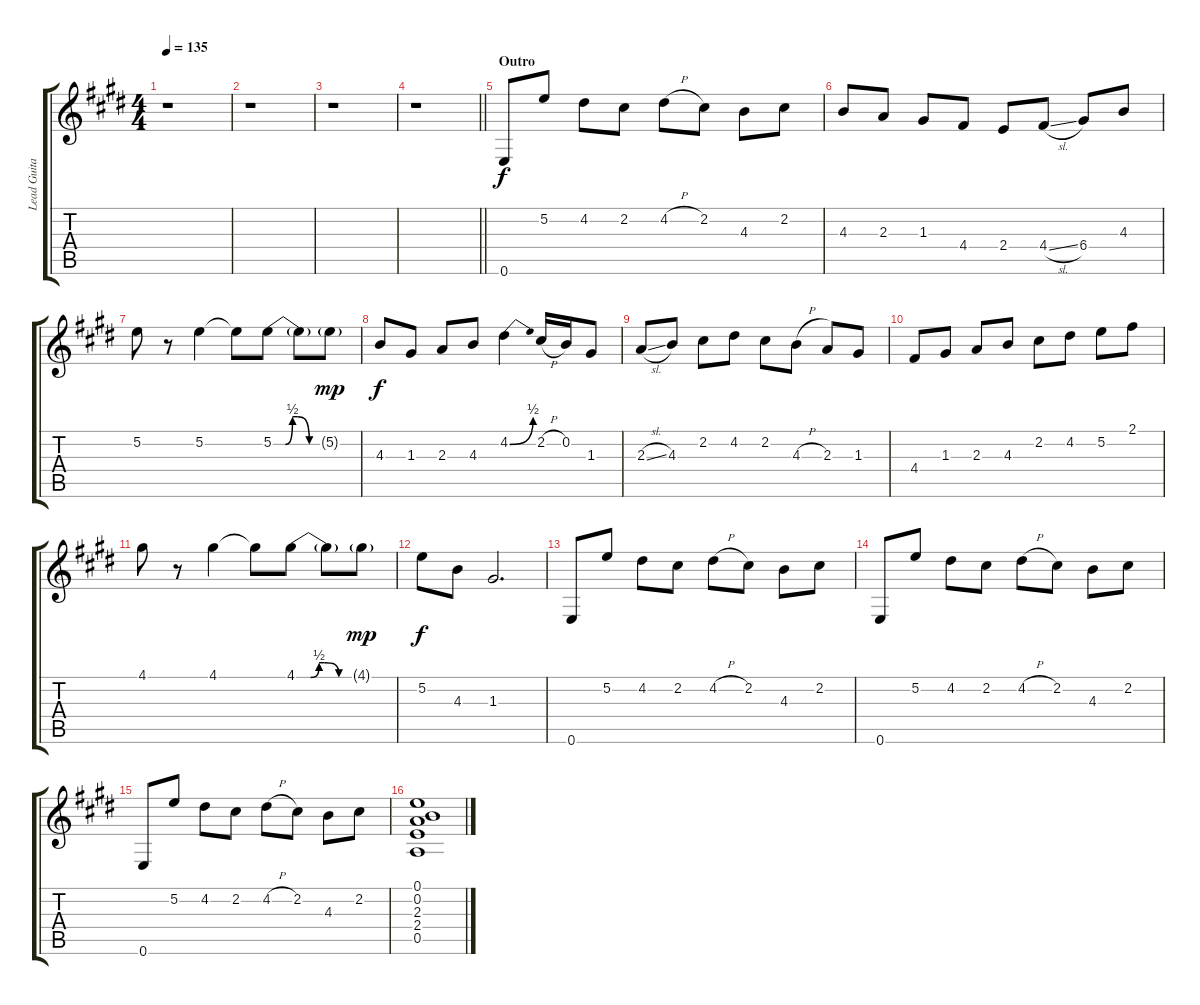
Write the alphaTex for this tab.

\track ("Lead Guitar 2" "Lead Guita") {instrument overdrivenguitar}
\staff {score tabs}
\tuning (E4 B3 G3 D3 A2 E2) {hide}
\ts (4 4)
\tempo 135
\clef g2
\ks e
r.1{dy f} |
r.1 |
r.1 |
\barLineRight lightlight
r.1 |
\section ("" "Outro")
0.6.8 5.2.8 4.2.8 2.2.8 4.2{h}.8 2.2.8 4.3.8 2.2.8 |
4.3.8 2.3.8 1.3.8 4.4.8 2.4.8 4.4{sl}.8 6.4.8 4.3.8 |
5.2.8 r.8 5.2.4 5.2{t}.8 5.2{be (custom 0 0 15 0 24 2 30 2 45 0 60 0)}.8 5.2{t}.8 5.2{g}.8{dy mp} |
4.3.8{dy f} 1.3.8 2.3.8 4.3.8 4.2{be (bend 0 0 60 2)}.4 2.2{h}.16 0.2.16 1.3.8 |
2.3{sl}.8 4.3.8 2.2.8 4.2.8 2.2.8 4.3{h}.8 2.3.8 1.3.8 |
4.4.8 1.3.8 2.3.8 4.3.8 2.2.8 4.2.8 5.2.8 2.1.8 |
4.1.8 r.8 4.1.4 4.1{t}.8 4.1{be (custom 0 0 15 0 24 2 30 2 45 0 60 0)}.8 4.1{t}.8 4.1{g}.8{dy mp} |
5.2.8{dy f} 4.3.8 1.3.2{d} |
0.6.8 5.2.8 4.2.8 2.2.8 4.2{h}.8 2.2.8 4.3.8 2.2.8 |
0.6.8 5.2.8 4.2.8 2.2.8 4.2{h}.8 2.2.8 4.3.8 2.2.8 |
0.6.8 5.2.8 4.2.8 2.2.8 4.2{h}.8 2.2.8 4.3.8 2.2.8 |
(0.1 0.2 2.3 2.4 0.5).1
